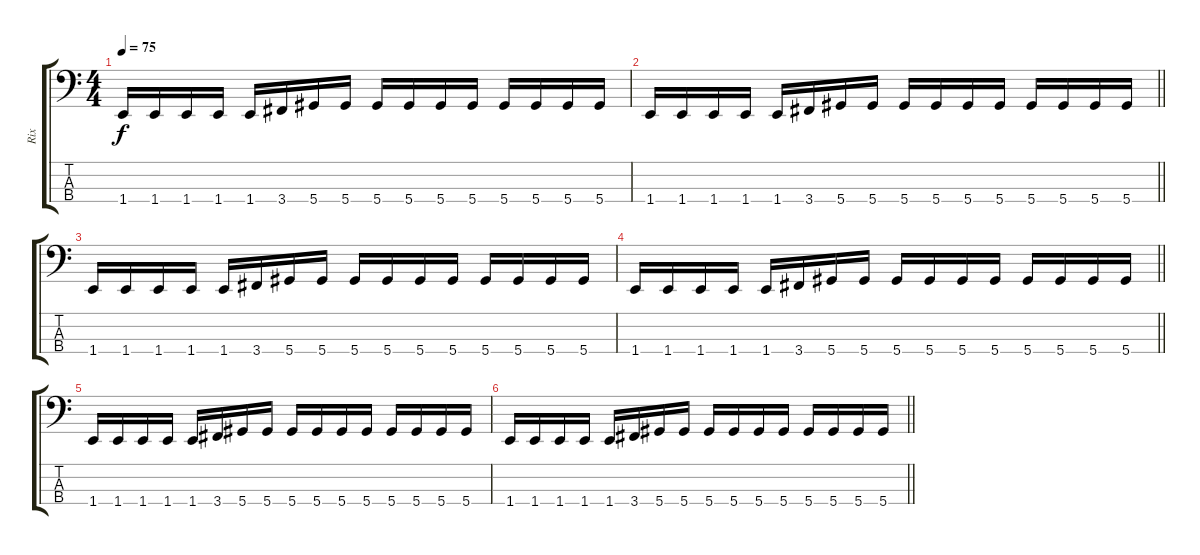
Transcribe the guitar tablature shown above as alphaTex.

\track ("Rix" "Rix") {instrument electricbasspick}
\staff {score tabs}
\tuning (Gb2 Db2 Ab1 Eb1) {hide}
\ts (4 4)
\tempo 75
\clef f4
\ks c
1.4.16{dy f volume 12} 1.4.16 1.4.16 1.4.16 1.4.16 3.4.16 5.4.16 5.4.16 5.4.16 5.4.16 5.4.16 5.4.16 5.4.16 5.4.16 5.4.16 5.4.16 |
\barLineRight lightlight
1.4.16 1.4.16 1.4.16 1.4.16 1.4.16 3.4.16 5.4.16 5.4.16 5.4.16 5.4.16 5.4.16 5.4.16 5.4.16 5.4.16 5.4.16 5.4.16 |
1.4.16{volume 0} 1.4.16 1.4.16 1.4.16 1.4.16 3.4.16 5.4.16 5.4.16 5.4.16 5.4.16 5.4.16 5.4.16 5.4.16 5.4.16 5.4.16 5.4.16 |
\barLineRight lightlight
1.4.16 1.4.16 1.4.16 1.4.16 1.4.16 3.4.16 5.4.16 5.4.16 5.4.16 5.4.16 5.4.16 5.4.16 5.4.16 5.4.16 5.4.16 5.4.16 |
1.4.16 1.4.16 1.4.16 1.4.16 1.4.16 3.4.16 5.4.16 5.4.16 5.4.16 5.4.16 5.4.16 5.4.16 5.4.16 5.4.16 5.4.16 5.4.16 |
\barLineRight lightlight
1.4.16 1.4.16 1.4.16 1.4.16 1.4.16 3.4.16 5.4.16 5.4.16 5.4.16 5.4.16 5.4.16 5.4.16 5.4.16 5.4.16 5.4.16 5.4.16
